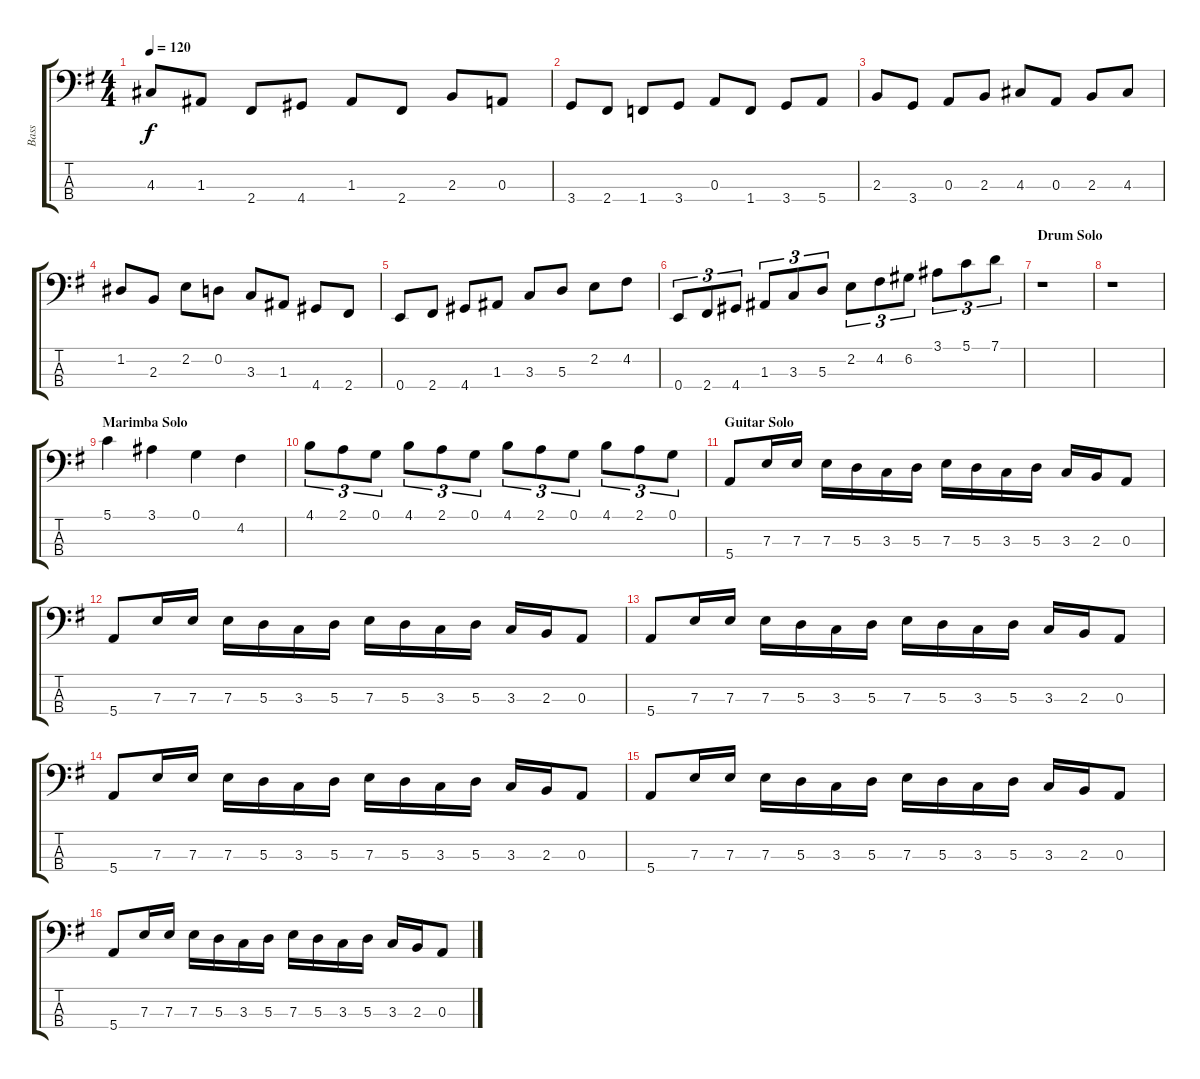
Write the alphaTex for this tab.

\track ("Bass" "Bass") {instrument electricbasspick}
\staff {score tabs}
\tuning (G2 D2 A1 E1) {hide}
\ts (4 4)
\tempo 120
\clef f4
\ks eminor
4.3.8{dy f} 1.3.8 2.4.8 4.4.8 1.3.8 2.4.8 2.3.8 0.3.8 |
3.4.8 2.4.8 1.4.8 3.4.8 0.3.8 1.4.8 3.4.8 5.4.8 |
2.3.8 3.4.8 0.3.8 2.3.8 4.3.8 0.3.8 2.3.8 4.3.8 |
1.2.8 2.3.8 2.2.8 0.2.8 3.3.8 1.3.8 4.4.8 2.4.8 |
0.4.8 2.4.8 4.4.8 1.3.8 3.3.8 5.3.8 2.2.8 4.2.8 |
0.4.8{tu (3 2)} 2.4.8{tu (3 2)} 4.4.8{tu (3 2)} 1.3.8{tu (3 2)} 3.3.8{tu (3 2)} 5.3.8{tu (3 2)} 2.2.8{tu (3 2)} 4.2.8{tu (3 2)} 6.2.8{tu (3 2)} 3.1.8{tu (3 2)} 5.1.8{tu (3 2)} 7.1.8{tu (3 2)} |
\section ("" "Drum Solo")
r.1 |
r.1 |
\section ("" "Marimba Solo")
5.1.4 3.1.4 0.1.4 4.2.4 |
4.1.8{tu (3 2)} 2.1.8{tu (3 2)} 0.1.8{tu (3 2)} 4.1.8{tu (3 2)} 2.1.8{tu (3 2)} 0.1.8{tu (3 2)} 4.1.8{tu (3 2)} 2.1.8{tu (3 2)} 0.1.8{tu (3 2)} 4.1.8{tu (3 2)} 2.1.8{tu (3 2)} 0.1.8{tu (3 2)} |
\section ("" "Guitar Solo")
5.4.8 7.3.16 7.3.16 7.3.16 5.3.16 3.3.16 5.3.16 7.3.16 5.3.16 3.3.16 5.3.16 3.3.16 2.3.16 0.3.8 |
5.4.8 7.3.16 7.3.16 7.3.16 5.3.16 3.3.16 5.3.16 7.3.16 5.3.16 3.3.16 5.3.16 3.3.16 2.3.16 0.3.8 |
5.4.8 7.3.16 7.3.16 7.3.16 5.3.16 3.3.16 5.3.16 7.3.16 5.3.16 3.3.16 5.3.16 3.3.16 2.3.16 0.3.8 |
5.4.8 7.3.16 7.3.16 7.3.16 5.3.16 3.3.16 5.3.16 7.3.16 5.3.16 3.3.16 5.3.16 3.3.16 2.3.16 0.3.8 |
5.4.8 7.3.16 7.3.16 7.3.16 5.3.16 3.3.16 5.3.16 7.3.16 5.3.16 3.3.16 5.3.16 3.3.16 2.3.16 0.3.8 |
5.4.8 7.3.16 7.3.16 7.3.16 5.3.16 3.3.16 5.3.16 7.3.16 5.3.16 3.3.16 5.3.16 3.3.16 2.3.16 0.3.8
